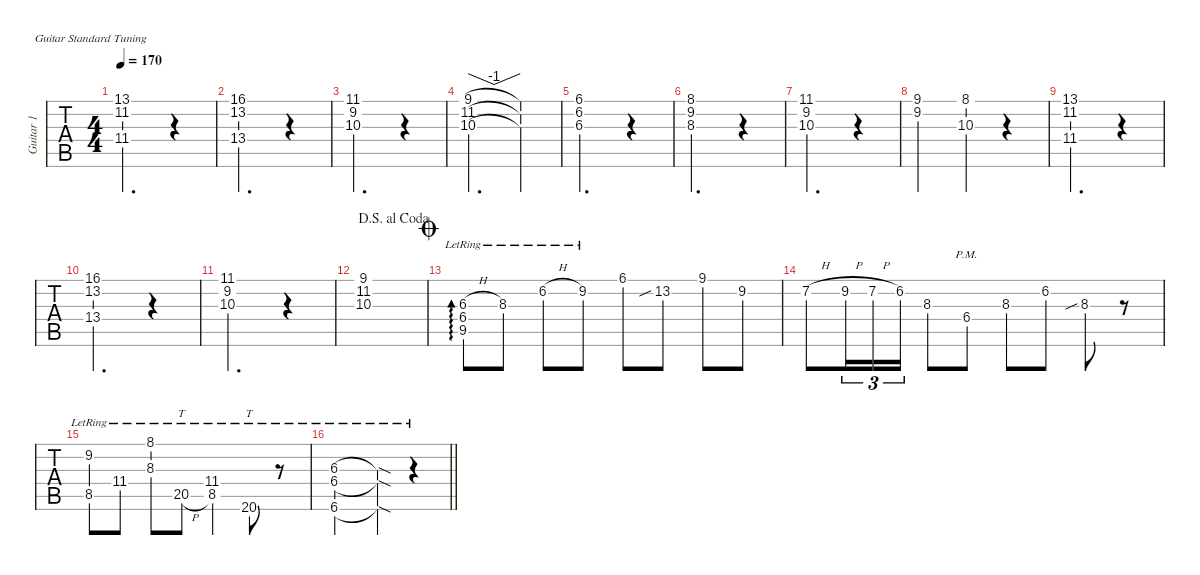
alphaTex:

\defaultSystemsLayout 4
\hideDynamics
\bracketExtendMode nobrackets
\multiTrackTrackNamePolicy allsystems
\firstSystemTrackNameMode fullname
\otherSystemsTrackNameMode fullname
\otherSystemsTrackNameOrientation horizontal
\track ("Guitar 1" "Guitar 1") {instrument acousticguitarsteel}
\staff {tabs}
\tuning (E4 B3 G3 D3 A2 E2)
\ts (4 4)
\scale
1.00617
\tempo 170
\accidentals auto
\clef g2
\ottava regular
\simile none
\ks c
(11.4{acc #} 11.2{acc #} 13.1).2{d dy mf} r.4 |
\scale
0.999336 (13.4{acc #} 16.1{acc #} 13.2).2{d} r.4 |
\scale
0.986798 (9.2{acc #} 11.1{acc #} 10.3).2{d} r.4 |
\scale
1.00769 (10.3 11.2{acc #} 9.1{acc #}).2{d tbe (dip default 47.4 0 53.4 -4 59.4 0)} (10.3{t} 11.2{t acc #} 9.1{t acc #}).4 |
\scale
0.997813 (6.3{acc #} 6.2 6.1{acc #}).2{d} r.4 |
\scale
0.999336 (8.3{acc #} 8.1 9.2{acc #}).2{d} r.4 |
\scale
1.01187 (9.2{acc #} 11.1{acc #} 10.3).2{d} r.4 |
\scale
0.990977 (9.1{acc #} 9.2{acc #}).2 (10.3 8.1).4 r.4 |
\scale
1.00617 (11.4{acc #} 11.2{acc #} 13.1).2{d} r.4 |
\scale
0.986797 (13.4{acc #} 16.1{acc #} 13.2).2{d} r.4 |
\scale
1.01187 (9.2{acc #} 11.1{acc #} 10.3).2{d} r.4 |
\scale
0.995156
\jump dalsegnoalcoda
(9.1{acc #} 11.2{acc #} 10.3).1 |
\scale
1.00651
\jump coda
(9.5{lr acc #} 6.4{lr acc #} 6.3{h lr acc #}).8{ad 0} 8.3{lr acc #}.8 6.2{h lr}.8 9.2{lr acc #}.8 6.1{acc #}.8 13.2{sib}.8 9.1{acc #}.8 9.2{acc #}.8 |
\scale
0.999681 7.2{h acc #}.8{beam merge} 9.2{h acc #}.16{tu (3 2)} 7.2{h acc #}.16{tu (3 2)} 6.2.16{tu (3 2)} 8.3{acc #}.8 6.4{pm acc #}.8 8.3{acc #}.8 6.2.8 8.3{sib acc #}.8 r.8 |
\scale
0.9955 (8.5{lr} 9.2{lr acc #}).8 11.4{lr acc #}.8 (8.3{lr acc #} 8.1{lr}).8 20.5{h lr}.8{tt} (8.5{lr} 11.4{lr acc #}).4 20.6{lr}.8{tt} r.8 |
\scale
0.998305
\barLineRight lightlight
(6.6{lr acc #} 6.3{lr acc #} 6.4{acc #}).2 (6.6{sod lr t acc #} 6.3{sod lr t acc #} 6.4{sod t acc #}).4 r.4
